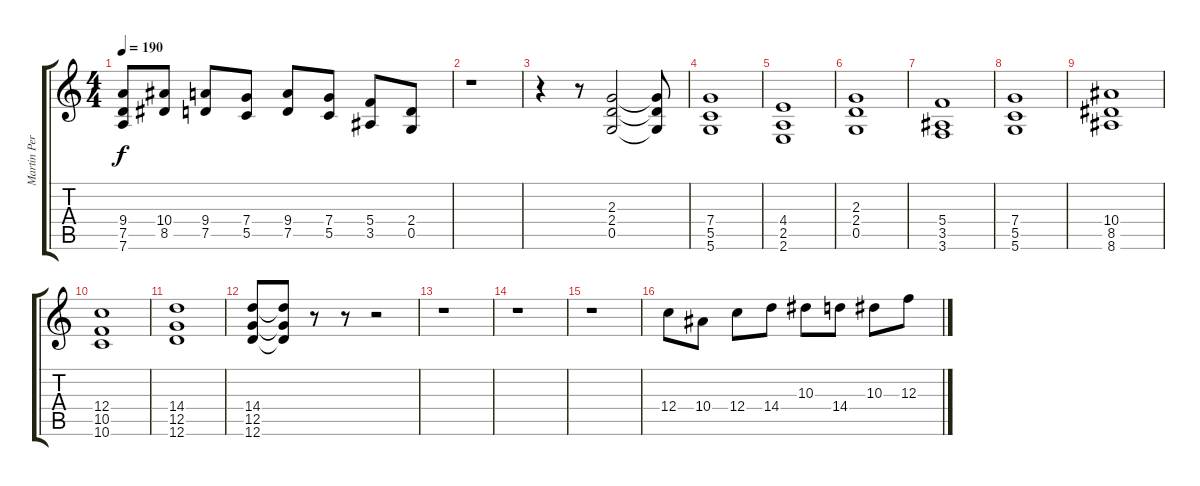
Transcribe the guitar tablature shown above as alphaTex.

\track ("Martin Persson" "Martin Per") {instrument distortionguitar}
\staff {score tabs}
\tuning (D4 A3 F3 C3 G2 D2) {hide}
\ts (4 4)
\tempo 190
\clef g2
\ks c
(9.4 7.5 7.6).8{dy f} (10.4 8.5).8 (9.4 7.5).8 (7.4 5.5).8 (9.4 7.5).8 (7.4 5.5).8 (5.4 3.5).8 (2.4 0.5).8 |
r.1 |
r.4 r.8 (2.3 2.4 0.5).2 (2.3{t} 2.4{t} 0.5{t}).8 |
(7.4 5.5 5.6).1 |
(4.4 2.5 2.6).1 |
(2.3 2.4 0.5).1 |
(5.4 3.5 3.6).1 |
(7.4 5.5 5.6).1 |
(10.4 8.5 8.6).1 |
(12.4 10.5 10.6).1 |
(14.4 12.5 12.6).1 |
(14.4 12.5 12.6).8 (14.4{t} 12.5{t} 12.6{t}).8 r.8 r.8 r.2 |
r.1 |
r.1 |
r.1 |
12.4.8 10.4.8 12.4.8 14.4.8 10.3.8 14.4.8 10.3.8 12.3.8
